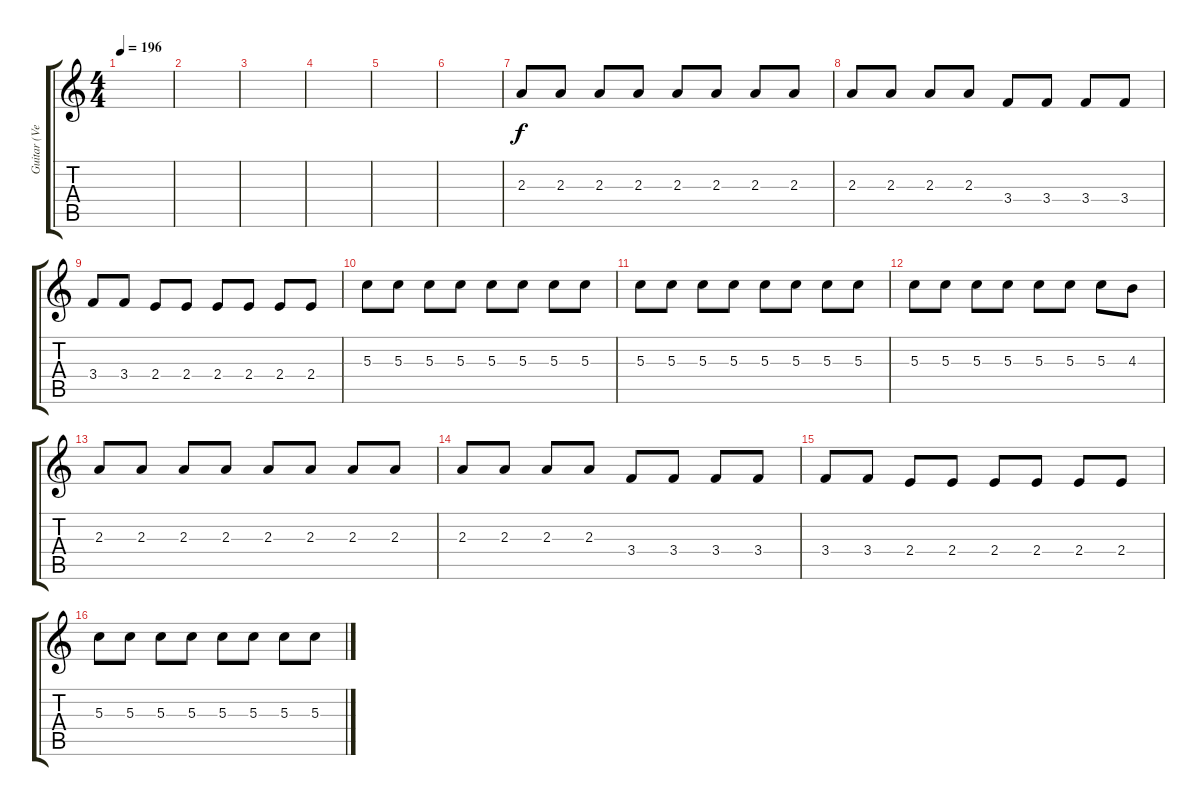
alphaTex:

\track ("Guitar (Verses)" "Guitar (Ve") {instrument overdrivenguitar}
\staff {score tabs}
\tuning (E4 B3 G3 D3 A2 E2) {hide}
\ts (4 4)
\tempo 196
\clef g2
\ks c
|
|
|
|
|
|
2.3.8 2.3.8 2.3.8 2.3.8 2.3.8 2.3.8 2.3.8 2.3.8 |
2.3.8 2.3.8 2.3.8 2.3.8 3.4.8 3.4.8 3.4.8 3.4.8 |
3.4.8 3.4.8 2.4.8 2.4.8 2.4.8 2.4.8 2.4.8 2.4.8 |
5.3.8 5.3.8 5.3.8 5.3.8 5.3.8 5.3.8 5.3.8 5.3.8 |
5.3.8 5.3.8 5.3.8 5.3.8 5.3.8 5.3.8 5.3.8 5.3.8 |
5.3.8 5.3.8 5.3.8 5.3.8 5.3.8 5.3.8 5.3.8 4.3.8 |
2.3.8 2.3.8 2.3.8 2.3.8 2.3.8 2.3.8 2.3.8 2.3.8 |
2.3.8 2.3.8 2.3.8 2.3.8 3.4.8 3.4.8 3.4.8 3.4.8 |
3.4.8 3.4.8 2.4.8 2.4.8 2.4.8 2.4.8 2.4.8 2.4.8 |
5.3.8 5.3.8 5.3.8 5.3.8 5.3.8 5.3.8 5.3.8 5.3.8
